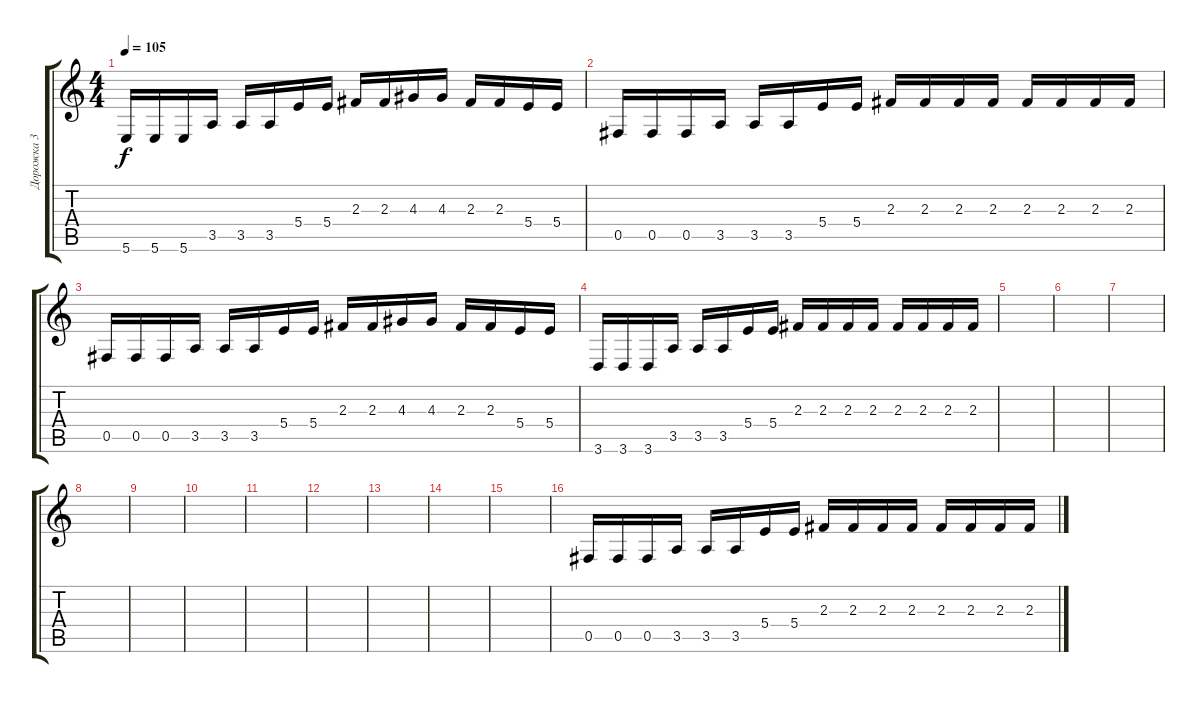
\track ("Дорожка 3" "Дорожка 3") {instrument distortionguitar}
\staff {score tabs}
\tuning (Db4 Ab3 E3 B2 Gb2 B1) {hide}
\ts (4 4)
\tempo 105
\clef g2
\ks c
5.6.16{dy f} 5.6.16 5.6.16 3.5.16 3.5.16 3.5.16 5.4.16 5.4.16 2.3.16 2.3.16 4.3.16 4.3.16 2.3.16 2.3.16 5.4.16 5.4.16 |
0.5.16 0.5.16 0.5.16 3.5.16 3.5.16 3.5.16 5.4.16 5.4.16 2.3.16 2.3.16 2.3.16 2.3.16 2.3.16 2.3.16 2.3.16 2.3.16 |
0.5.16 0.5.16 0.5.16 3.5.16 3.5.16 3.5.16 5.4.16 5.4.16 2.3.16 2.3.16 4.3.16 4.3.16 2.3.16 2.3.16 5.4.16 5.4.16 |
3.6.16 3.6.16 3.6.16 3.5.16 3.5.16 3.5.16 5.4.16 5.4.16 2.3.16 2.3.16 2.3.16 2.3.16 2.3.16 2.3.16 2.3.16 2.3.16 |
|
|
|
|
|
|
|
|
|
|
|
0.5.16 0.5.16 0.5.16 3.5.16 3.5.16 3.5.16 5.4.16 5.4.16 2.3.16 2.3.16 2.3.16 2.3.16 2.3.16 2.3.16 2.3.16 2.3.16
